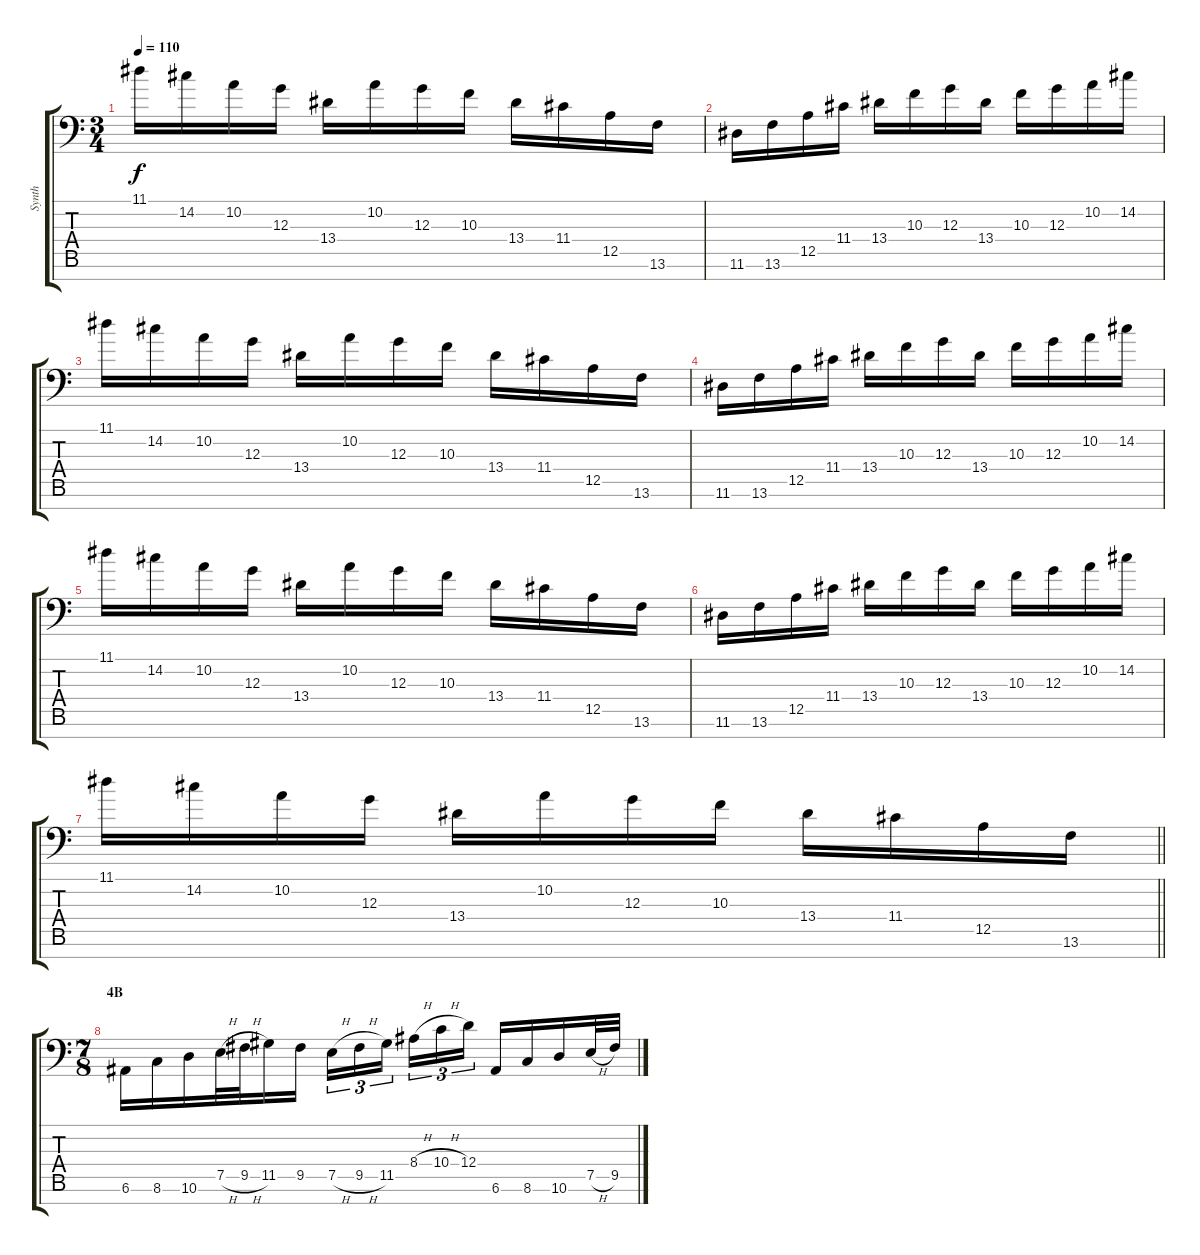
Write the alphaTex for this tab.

\track ("Synth" "Synth") {instrument flute}
\staff {score tabs}
\tuning (E4 B3 G3 D3 A2 E2 A1) {hide}
\ts (3 4)
\tempo 110
\clef f4
\ks c
11.1.16{dy f} 14.2.16 10.2.16 12.3.16 13.4.16 10.2.16 12.3.16 10.3.16 13.4.16 11.4.16 12.5.16 13.6.16 |
11.6.16 13.6.16 12.5.16 11.4.16 13.4.16 10.3.16 12.3.16 13.4.16 10.3.16 12.3.16 10.2.16 14.2.16 |
11.1.16 14.2.16 10.2.16 12.3.16 13.4.16 10.2.16 12.3.16 10.3.16 13.4.16 11.4.16 12.5.16 13.6.16 |
11.6.16 13.6.16 12.5.16 11.4.16 13.4.16 10.3.16 12.3.16 13.4.16 10.3.16 12.3.16 10.2.16 14.2.16 |
11.1.16 14.2.16 10.2.16 12.3.16 13.4.16 10.2.16 12.3.16 10.3.16 13.4.16 11.4.16 12.5.16 13.6.16 |
11.6.16 13.6.16 12.5.16 11.4.16 13.4.16 10.3.16 12.3.16 13.4.16 10.3.16 12.3.16 10.2.16 14.2.16 |
\barLineRight lightlight
11.1.16 14.2.16 10.2.16 12.3.16 13.4.16 10.2.16 12.3.16 10.3.16 13.4.16 11.4.16 12.5.16 13.6.16 |
\ts (7 8)
\section ("" "4B")
6.6.16 8.6.16 10.6.16 7.5{h}.32 9.5{h}.32 11.5.16 9.5.16 7.5{h}.16{tu (3 2)} 9.5{h}.16{tu (3 2)} 11.5.16{tu (3 2)} 8.4{h}.16{tu (3 2)} 10.4{h}.16{tu (3 2)} 12.4.16{tu (3 2)} 6.6.16 8.6.16 10.6.16 7.5{h}.32 9.5{h}.32
